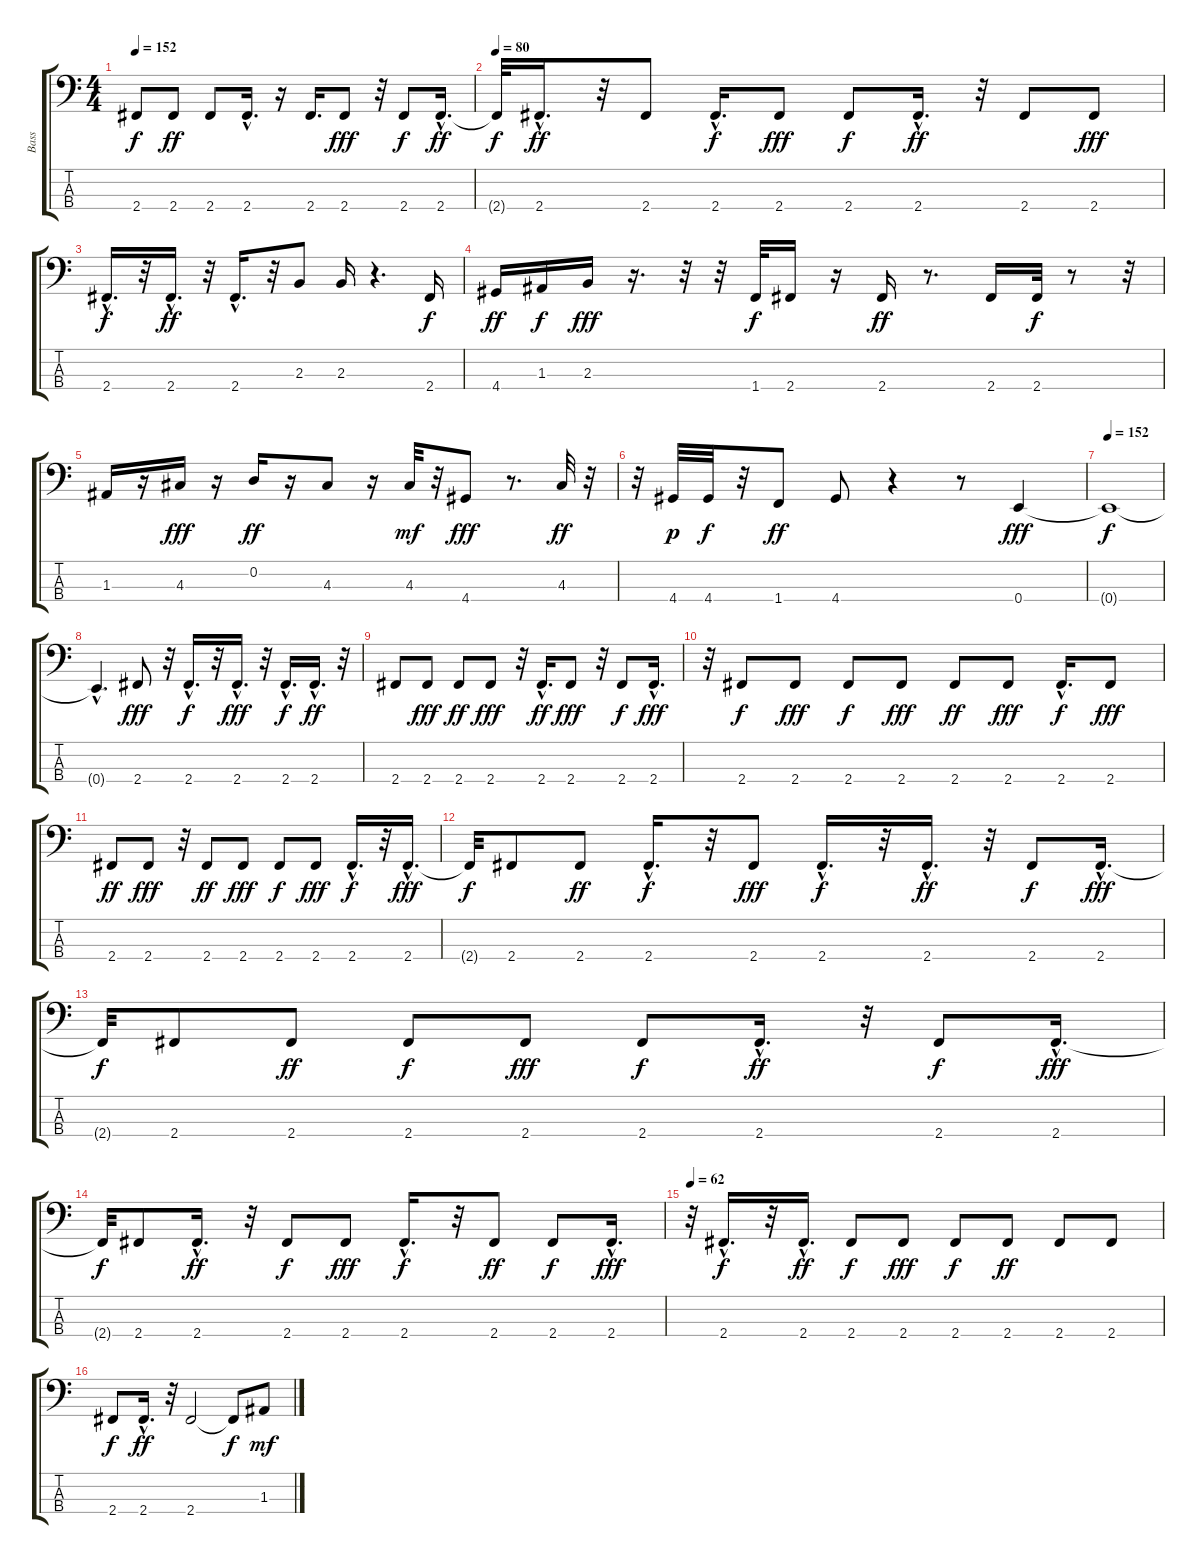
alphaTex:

\track ("Bass" "Bass") {instrument fretlessbass}
\staff {score tabs}
\tuning (G2 D2 A1 E1) {hide}
\ts (4 4)
\tempo 152
\clef f4
\ks c
2.4.8{dy f} 2.4.8{dy ff} 2.4.8 2.4{hac}.16{d} r.16 2.4.16{d} 2.4.8{dy fff} r.32 2.4.8{dy f} 2.4{hac}.16{d dy ff} |
\tempo 80
2.4{t}.32{dy f} 2.4{hac}.16{d dy ff} r.32 2.4.8 2.4{hac}.16{d dy f} 2.4.8{dy fff} 2.4.8{dy f} 2.4{hac}.16{d dy ff} r.32 2.4.8 2.4.8{dy fff} |
2.4{hac}.16{d dy f} r.32 2.4{hac}.16{d dy ff} r.32 2.4{hac}.16{d} r.32 2.3.8 2.3.16 r.4{d} 2.4.16{dy f} |
4.4.16{dy ff} 1.3.16{dy f} 2.3.16{dy fff} r.16{d} r.32 r.32 1.4.32{dy f} 2.4.16 r.16 2.4.16{dy ff} r.8{d} 2.4.16 2.4.32{dy f} r.8 r.32 |
1.3.16 r.16 4.3.16{dy fff} r.16 0.2.16{dy ff} r.16 4.3.8 r.16 4.3.32{dy mf} r.32 4.4.8{dy fff} r.8{d} 4.3.32{dy ff} r.32 |
r.32 4.4.32{dy p} 4.4.32{dy f} r.32 1.4.8{dy ff} 4.4.8 r.4 r.8 0.4.4{dy fff} |
\tempo 152
0.4{t}.1{dy f} |
0.4{hac t}.4{d} 2.4.8{dy fff} r.32 2.4{hac}.16{d dy f} r.32 2.4{hac}.16{d dy fff} r.32 2.4{hac}.16{d dy f} 2.4{hac}.16{d dy ff} r.32 |
2.4.8 2.4.8{dy fff} 2.4.8{dy ff} 2.4.8{dy fff} r.32 2.4{hac}.16{d dy ff} 2.4.8{dy fff} r.32 2.4.8{dy f} 2.4{hac}.16{d dy fff} |
r.32 2.4.8{dy f} 2.4.8{dy fff} 2.4.8{dy f} 2.4.8{dy fff} 2.4.8{dy ff} 2.4.8{dy fff} 2.4{hac}.16{d dy f} 2.4.8{dy fff} |
2.4.8{dy ff} 2.4.8{dy fff} r.32 2.4.8{dy ff} 2.4.8{dy fff} 2.4.8{dy f} 2.4.8{dy fff} 2.4{hac}.16{d dy f} r.32 2.4{hac}.16{d dy fff} |
2.4{t}.32{dy f} 2.4.8 2.4.8{dy ff} 2.4{hac}.16{d dy f} r.32 2.4.8{dy fff} 2.4{hac}.16{d dy f} r.32 2.4{hac}.16{d dy ff} r.32 2.4.8{dy f} 2.4{hac}.16{d dy fff} |
2.4{t}.32{dy f} 2.4.8 2.4.8{dy ff} 2.4.8{dy f} 2.4.8{dy fff} 2.4.8{dy f} 2.4{hac}.16{d dy ff} r.32 2.4.8{dy f} 2.4{hac}.16{d dy fff} |
2.4{t}.32{dy f} 2.4.8 2.4{hac}.16{d dy ff} r.32 2.4.8{dy f} 2.4.8{dy fff} 2.4{hac}.16{d dy f} r.32 2.4.8{dy ff} 2.4.8{dy f} 2.4{hac}.16{d dy fff} |
\tempo 62
r.32 2.4{hac}.16{d dy f} r.32 2.4{hac}.16{d dy ff} 2.4.8{dy f} 2.4.8{dy fff} 2.4.8{dy f} 2.4.8{dy ff} 2.4.8 2.4.8 |
2.4.8{dy f} 2.4{hac}.16{d dy ff} r.32 2.4.2 2.4{t}.8{dy f} 1.3.8{dy mf}
